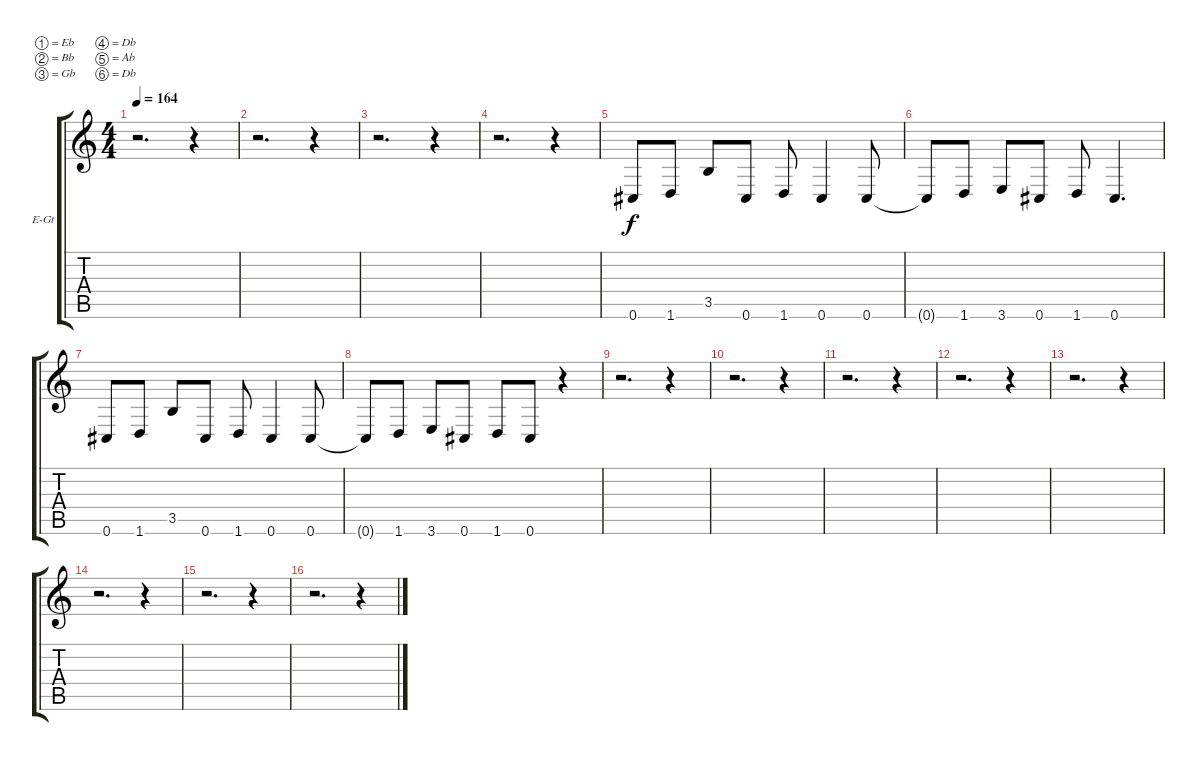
\bracketExtendMode groupsimilarinstruments
\firstSystemTrackNameOrientation horizontal
\otherSystemsTrackNameOrientation horizontal
\track ("Electric Guitar" "E-Gt") {instrument distortionguitar}
\staff {score tabs}
\tuning (Eb4 Bb3 Gb3 Db3 Ab2 Db2)
\ts (4 4)
\tempo 164
\clef g2
\scale
0.333333
\ks c
r.2{d dy f} r.4 |
\scale
0.333333 r.2{d} r.4 |
\scale
0.333333 r.2{d} r.4 |
\scale
0.333333 r.2{d} r.4 |
\scale
0.333333 0.6.8 1.6.8 3.5.8 0.6.8 1.6.8 0.6.4 0.6.8 |
\scale
0.333333 0.6{t}.8 1.6.8 3.6.8 0.6.8 1.6.8 0.6.4{d} |
\scale
0.333333 0.6.8 1.6.8 3.5.8 0.6.8 1.6.8 0.6.4 0.6.8 |
\scale
0.333333 0.6{t}.8 1.6.8 3.6.8 0.6.8 1.6.8 0.6.8 r.4 |
r.2{d} r.4 |
r.2{d} r.4 |
r.2{d} r.4 |
r.2{d} r.4 |
r.2{d} r.4 |
r.2{d} r.4 |
r.2{d} r.4 |
r.2{d} r.4
